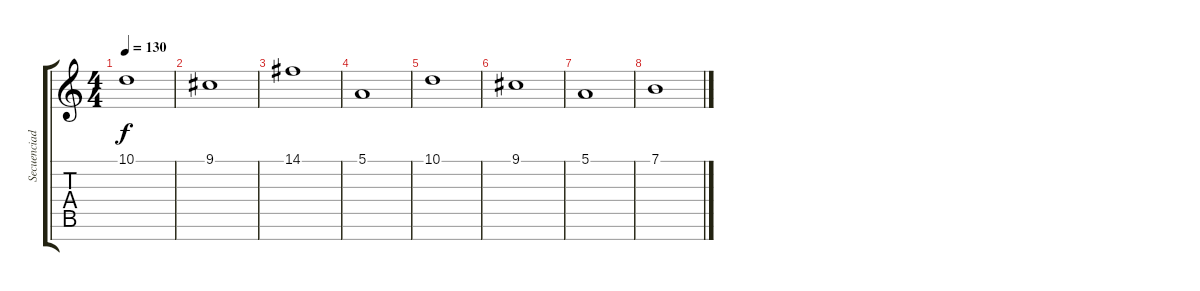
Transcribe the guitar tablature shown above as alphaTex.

\track ("Secuenciador" "Secuenciad") {instrument stringensemble1}
\staff {score tabs}
\tuning (E4 B3 G3 D3 A2 E2 B1) {hide}
\ts (4 4)
\tempo 130
\clef g2
\ks c
10.1.1{dy f instrument stringensemble1} |
9.1.1 |
14.1.1 |
5.1.1 |
10.1.1 |
9.1.1 |
5.1.1 |
7.1.1
